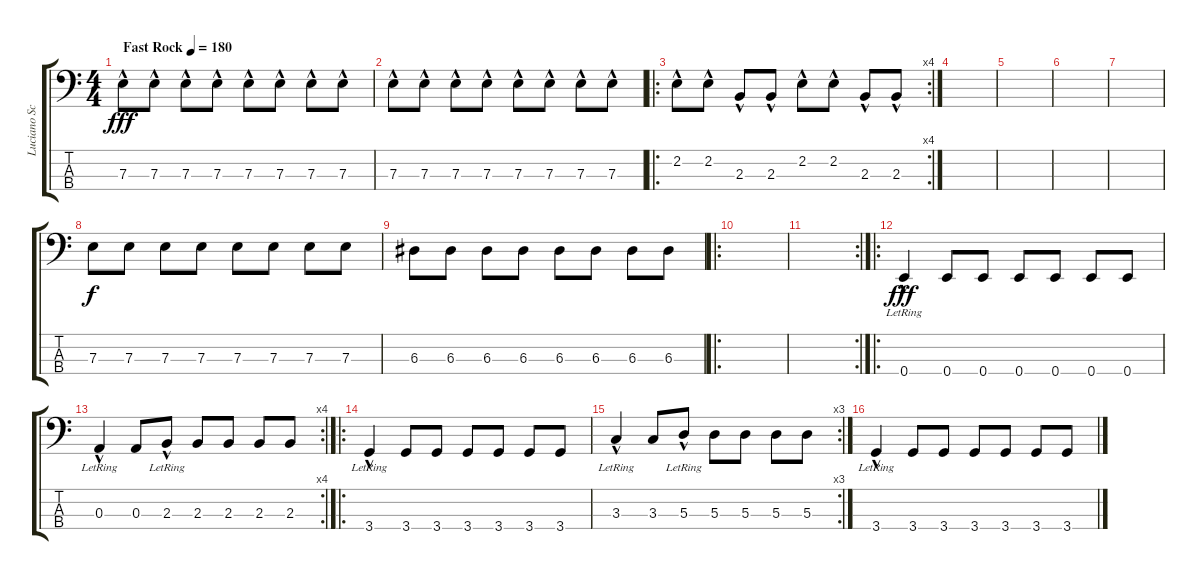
\track ("Luciano Scaglione" "Luciano Sc") {instrument electricbasspick}
\staff {score tabs}
\tuning (G2 D2 A1 E1) {hide}
\ts (4 4)
\tempo (180 "Fast Rock")
\clef f4
\ks c
7.3{hac}.8{dy fff instrument electricbasspick} 7.3{hac}.8 7.3{hac}.8 7.3{hac}.8 7.3{hac}.8 7.3{hac}.8 7.3{hac}.8 7.3{hac}.8 |
7.3{hac}.8 7.3{hac}.8 7.3{hac}.8 7.3{hac}.8 7.3{hac}.8 7.3{hac}.8 7.3{hac}.8 7.3{hac}.8 |
\ro
\rc 4
2.2{hac}.8 2.2{hac}.8 2.3{hac}.8 2.3{hac}.8 2.2{hac}.8 2.2{hac}.8 2.3{hac}.8 2.3{hac}.8 |
|
|
|
|
7.3.8{dy f} 7.3.8 7.3.8 7.3.8 7.3.8 7.3.8 7.3.8 7.3.8 |
6.3.8 6.3.8 6.3.8 6.3.8 6.3.8 6.3.8 6.3.8 6.3.8 |
\ro
|
\rc 2
|
\ro
0.4{hac lr}.4{dy fff} 0.4.8 0.4.8 0.4.8 0.4.8 0.4.8 0.4.8 |
\rc 4
0.3{hac lr}.4 0.3.8 2.3{hac lr}.8 2.3.8 2.3.8 2.3.8 2.3.8 |
\ro
3.4{hac lr}.4 3.4.8 3.4.8 3.4.8 3.4.8 3.4.8 3.4.8 |
\rc 3
3.3{hac lr}.4 3.3.8 5.3{hac lr}.8 5.3.8 5.3.8 5.3.8 5.3.8 |
3.4{hac lr}.4 3.4.8 3.4.8 3.4.8 3.4.8 3.4.8 3.4.8
